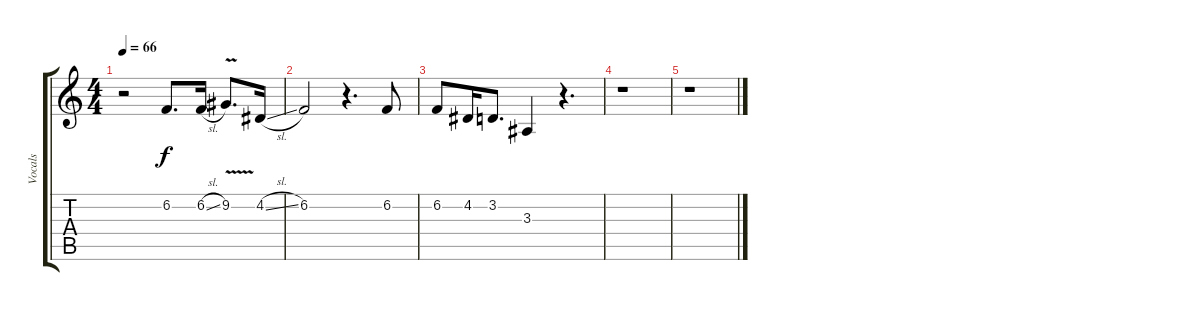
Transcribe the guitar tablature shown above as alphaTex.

\track ("Vocals" "Vocals") {instrument sopranosax}
\staff {score tabs}
\tuning (E4 B3 G3 D3 A2 E2) {hide}
\ts (4 4)
\tempo 66
\clef g2
\ks c
r.2{dy f} 6.2.8{d} 6.2{sl}.16 9.2{v}.8{d} 4.2{sl}.16 |
6.2.2 r.4{d} 6.2.8 |
6.2.8 4.2.16 3.2.8{d} 3.3.4 r.4{d} |
r.1 |
r.1
